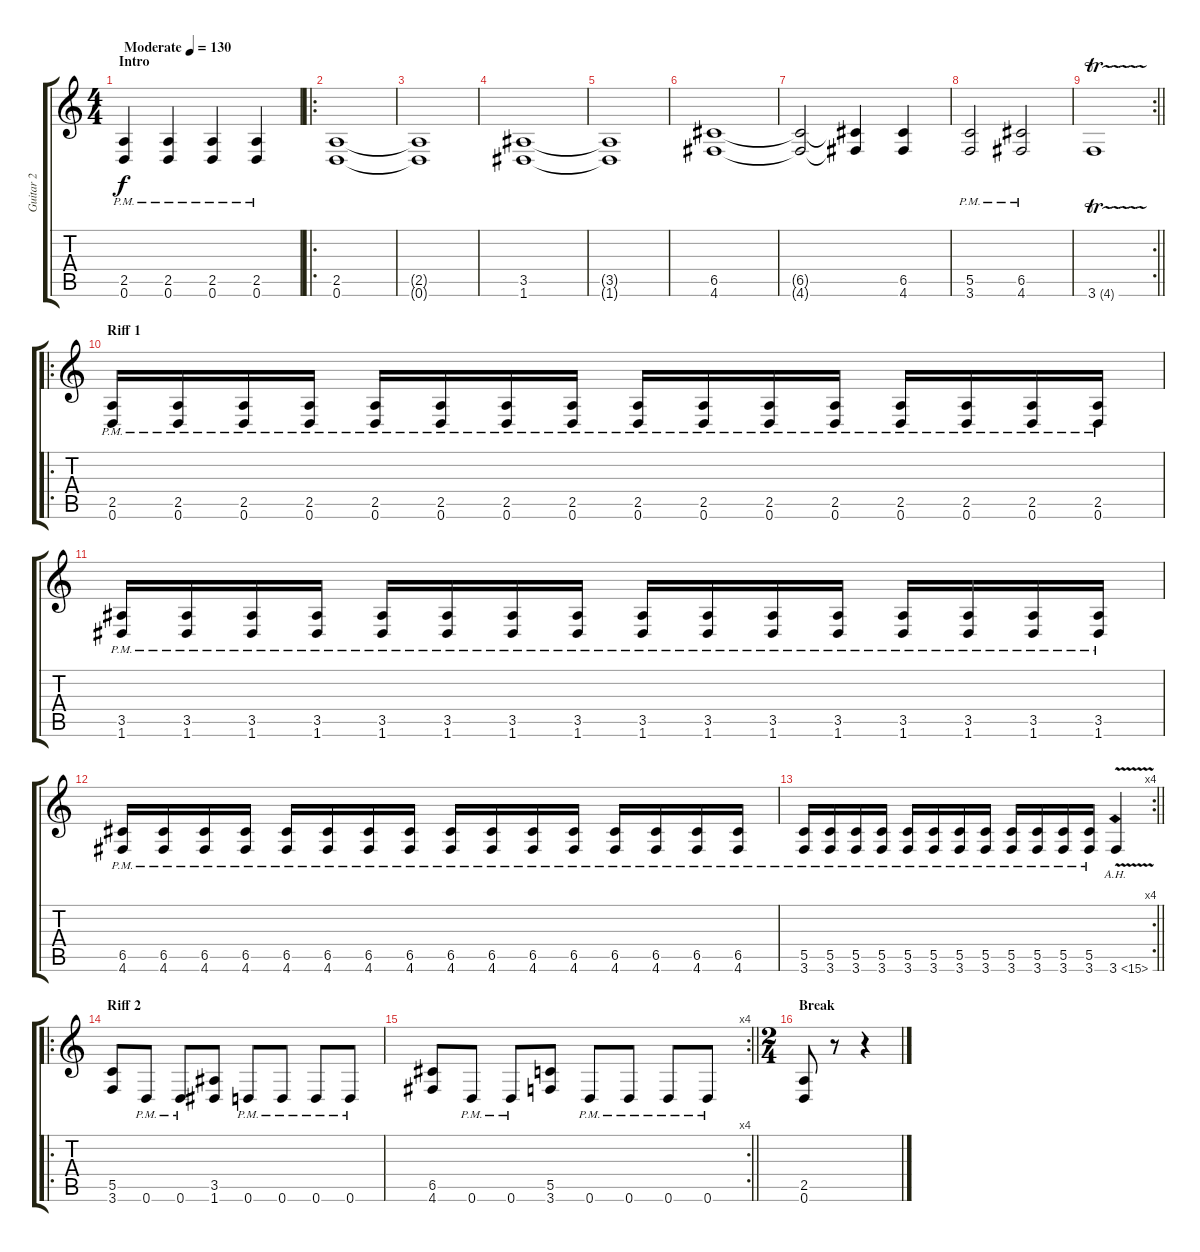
\track ("Guitar 2" "Guitar 2") {instrument distortionguitar}
\staff {score tabs}
\tuning (D4 A3 F3 C3 G2 D2) {hide}
\ts (4 4)
\section ("" "Intro")
\tempo (130 "Moderate")
\clef g2
\ks c
(2.5{pm} 0.6{pm}).4{dy f instrument distortionguitar} (2.5{pm} 0.6{pm}).4 (2.5{pm} 0.6{pm}).4 (2.5{pm} 0.6{pm}).4 |
\ro
(2.5 0.6).1 |
(2.5{t} 0.6{t}).1 |
(3.5 1.6).1 |
(3.5{t} 1.6{t}).1 |
(6.5 4.6).1 |
(6.5{t} 4.6{t}).2 (6.5{t} 4.6{t}).4 (6.5 4.6).4 |
(5.5{pm} 3.6{pm}).2 (6.5{pm} 4.6{pm}).2 |
\rc 2
\barLineRight lightlight
3.6{tr (4 16)}.1 |
\ro
\section ("" "Riff 1")
(2.5{pm} 0.6{pm}).16 (2.5{pm} 0.6{pm}).16 (2.5{pm} 0.6{pm}).16 (2.5{pm} 0.6{pm}).16 (2.5{pm} 0.6{pm}).16 (2.5{pm} 0.6{pm}).16 (2.5{pm} 0.6{pm}).16 (2.5{pm} 0.6{pm}).16 (2.5{pm} 0.6{pm}).16 (2.5{pm} 0.6{pm}).16 (2.5{pm} 0.6{pm}).16 (2.5{pm} 0.6{pm}).16 (2.5{pm} 0.6{pm}).16 (2.5{pm} 0.6{pm}).16 (2.5{pm} 0.6{pm}).16 (2.5{pm} 0.6{pm}).16 |
(3.5{pm} 1.6{pm}).16 (3.5{pm} 1.6{pm}).16 (3.5{pm} 1.6{pm}).16 (3.5{pm} 1.6{pm}).16 (3.5{pm} 1.6{pm}).16 (3.5{pm} 1.6{pm}).16 (3.5{pm} 1.6{pm}).16 (3.5{pm} 1.6{pm}).16 (3.5{pm} 1.6{pm}).16 (3.5{pm} 1.6{pm}).16 (3.5{pm} 1.6{pm}).16 (3.5{pm} 1.6{pm}).16 (3.5{pm} 1.6{pm}).16 (3.5{pm} 1.6{pm}).16 (3.5{pm} 1.6{pm}).16 (3.5{pm} 1.6{pm}).16 |
(6.5{pm} 4.6{pm}).16 (6.5{pm} 4.6{pm}).16 (6.5{pm} 4.6{pm}).16 (6.5{pm} 4.6{pm}).16 (6.5{pm} 4.6{pm}).16 (6.5{pm} 4.6{pm}).16 (6.5{pm} 4.6{pm}).16 (6.5{pm} 4.6{pm}).16 (6.5{pm} 4.6{pm}).16 (6.5{pm} 4.6{pm}).16 (6.5{pm} 4.6{pm}).16 (6.5{pm} 4.6{pm}).16 (6.5{pm} 4.6{pm}).16 (6.5{pm} 4.6{pm}).16 (6.5{pm} 4.6{pm}).16 (6.5{pm} 4.6{pm}).16 |
\rc 4
\barLineRight lightlight
(5.5{pm} 3.6{pm}).16 (5.5{pm} 3.6{pm}).16 (5.5{pm} 3.6{pm}).16 (5.5{pm} 3.6{pm}).16 (5.5{pm} 3.6{pm}).16 (5.5{pm} 3.6{pm}).16 (5.5{pm} 3.6{pm}).16 (5.5{pm} 3.6{pm}).16 (5.5{pm} 3.6{pm}).16 (5.5{pm} 3.6{pm}).16 (5.5{pm} 3.6{pm}).16 (5.5{pm} 3.6{pm}).16 3.6{ah 12 v}.4 |
\ro
\section ("" "Riff 2")
(5.5 3.6).8 0.6{pm}.8 0.6{pm}.8 (3.5 1.6).8 0.6{pm}.8 0.6{pm}.8 0.6{pm}.8 0.6{pm}.8 |
\rc 4
\barLineRight lightlight
(6.5 4.6).8 0.6{pm}.8 0.6{pm}.8 (5.5 3.6).8 0.6{pm}.8 0.6{pm}.8 0.6{pm}.8 0.6{pm}.8 |
\ts (2 4)
\section ("" "Break")
(2.5 0.6).8 r.8 r.4
